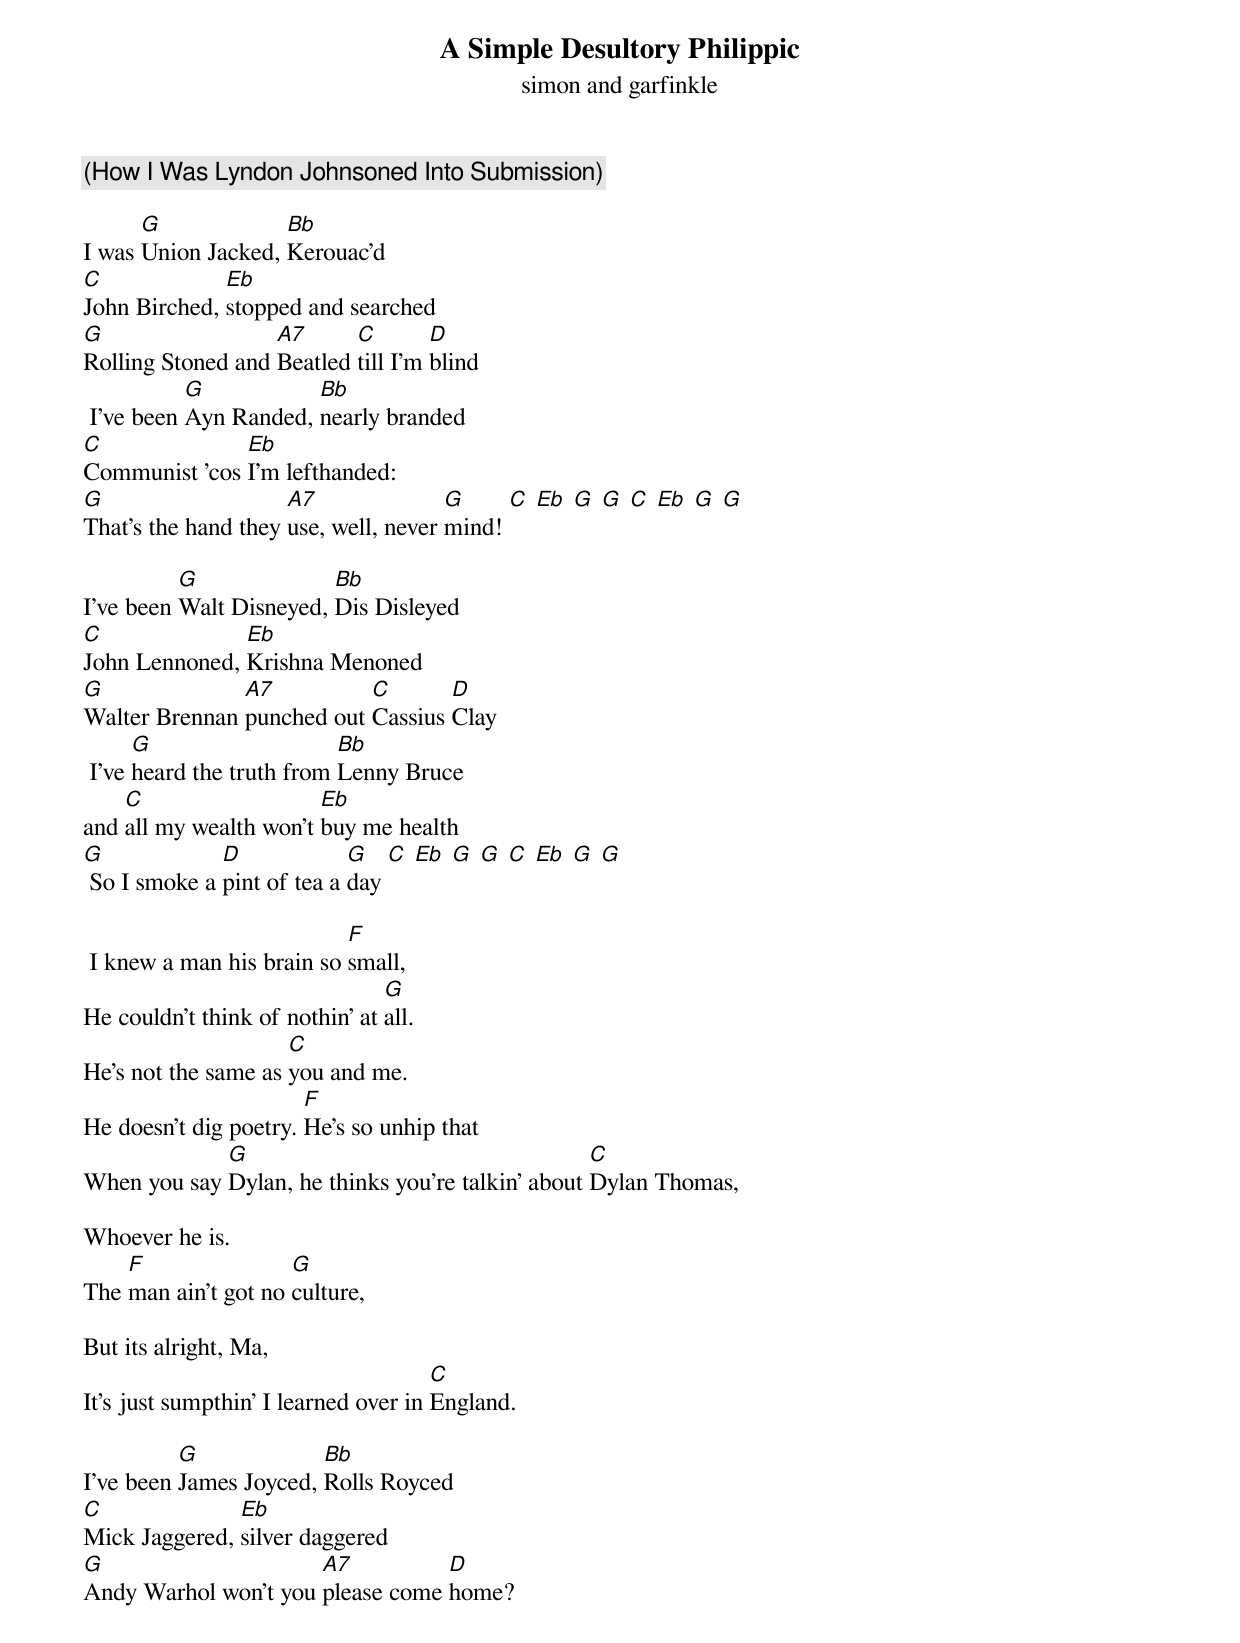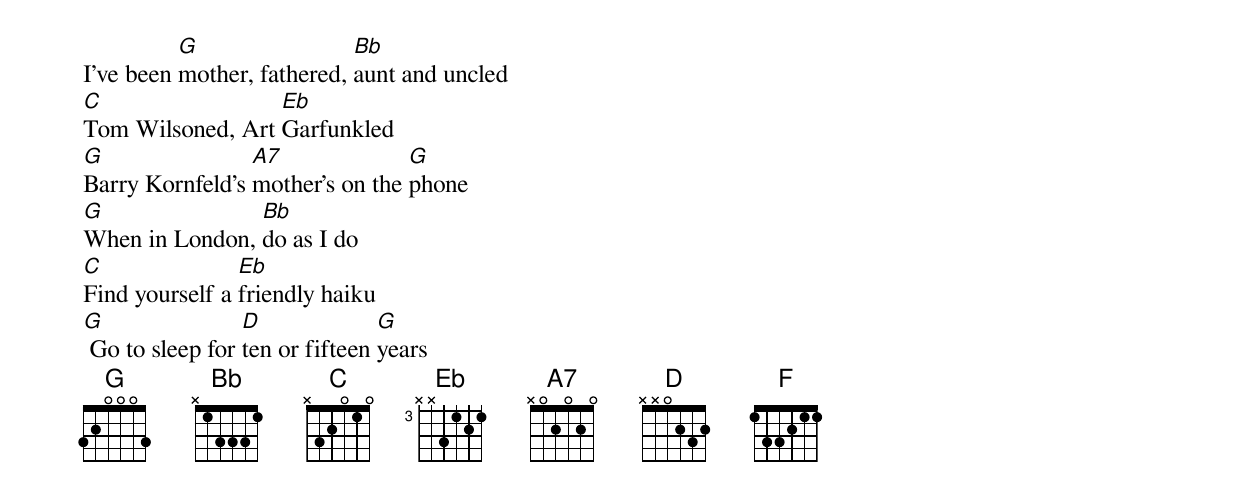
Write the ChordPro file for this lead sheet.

{title: A Simple Desultory Philippic }
{subtitle: simon and garfinkle}

{c:(How I Was Lyndon Johnsoned Into Submission)}

I was [G]Union Jacked, [Bb]Kerouac'd
[C]John Birched, [Eb]stopped and searched
[G]Rolling Stoned and [A7]Beatled [C]till I'm [D]blind
 I've been [G]Ayn Randed, [Bb]nearly branded
[C]Communist 'cos [Eb]I'm lefthanded:
[G]That's the hand they [A7]use, well, never [G]mind! [C] [Eb] [G] [G] [C] [Eb] [G] [G]

I've been [G]Walt Disneyed, [Bb]Dis Disleyed
[C]John Lennoned, [Eb]Krishna Menoned
[G]Walter Brennan [A7]punched out [C]Cassius [D]Clay
 I've [G]heard the truth from [Bb]Lenny Bruce
and [C]all my wealth won't [Eb]buy me health
[G] So I smoke a [D]pint of tea a [G]day [C] [Eb] [G] [G] [C] [Eb] [G] [G]

 I knew a man his brain so [F]small,
He couldn't think of nothin' at [G]all.
He's not the same as [C]you and me.
He doesn't dig poetry. [F]He's so unhip that
When you say [G]Dylan, he thinks you're talkin' about [C]Dylan Thomas,

Whoever he is.
The [F]man ain't got no [G]culture,

But its alright, Ma,
It's just sumpthin' I learned over in [C]England.

I've been [G]James Joyced, [Bb]Rolls Royced
[C]Mick Jaggered, [Eb]silver daggered
[G]Andy Warhol won't you [A7]please come [D]home?
I've been [G]mother, fathered, [Bb]aunt and uncled
[C]Tom Wilsoned, Art [Eb]Garfunkled
[G]Barry Kornfeld's [A7]mother's on the [G]phone
[G]When in London, [Bb]do as I do
[C]Find yourself a [Eb]friendly haiku
[G] Go to sleep for [D]ten or fifteen [G]years
